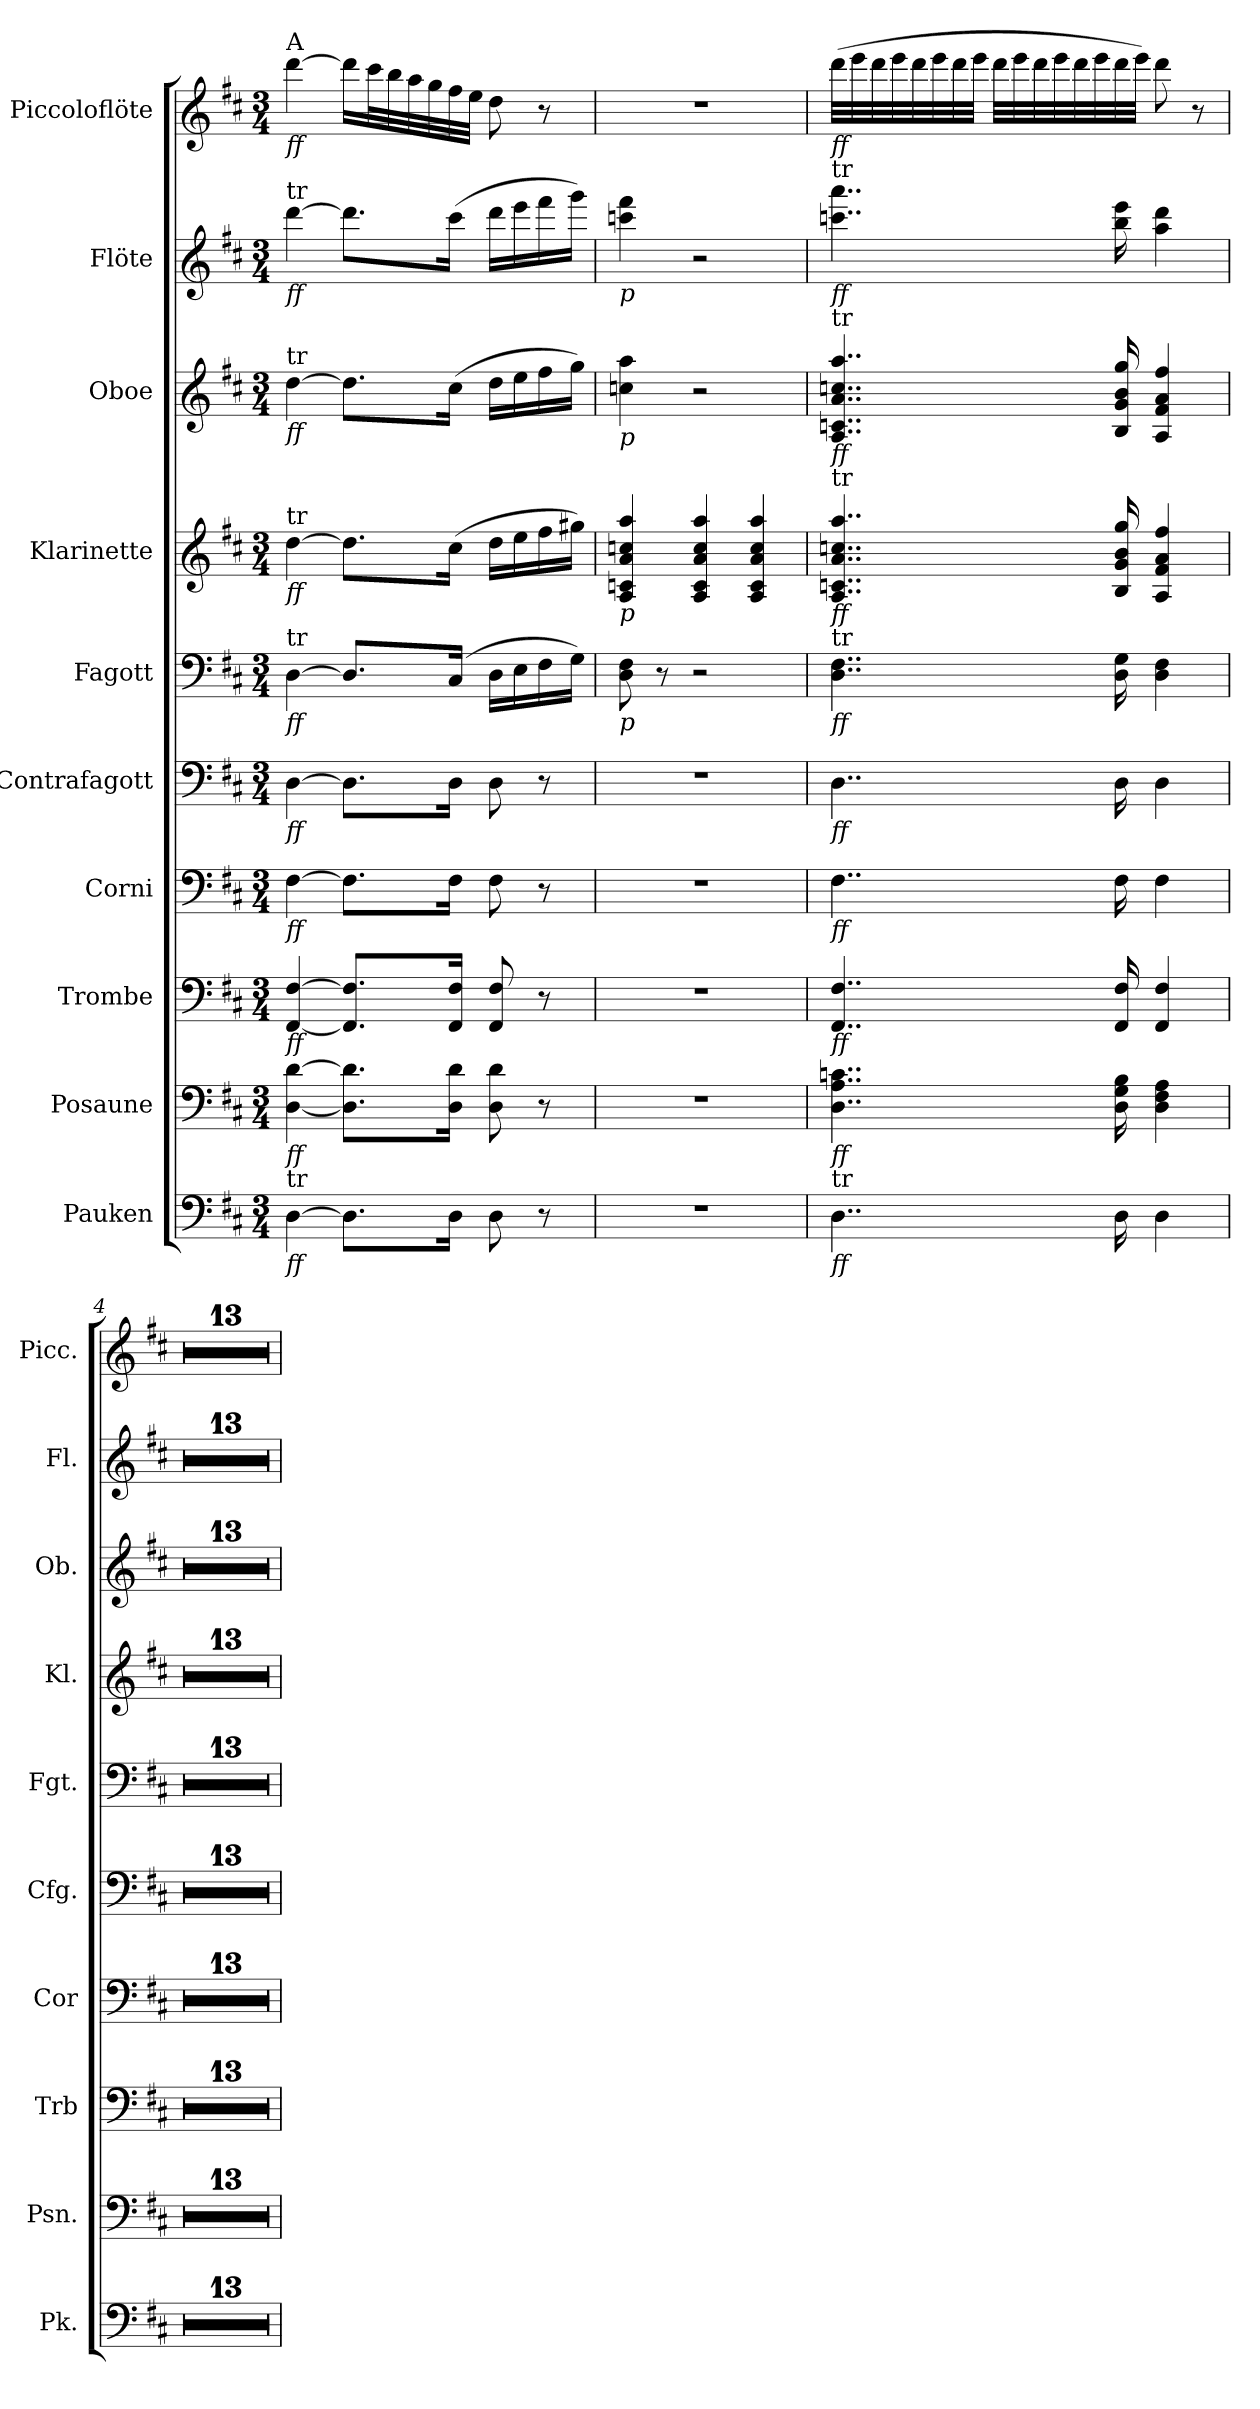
**kern	**kern	**kern	**kern	**kern	**kern	**kern	**kern	**kern	**kern
*part10	*part9	*part8	*part7	*part6	*part5	*part4	*part3	*part2	*part1
*staff10	*staff9	*staff8	*staff7	*staff6	*staff5	*staff4	*staff3	*staff2	*staff1
*I"Pauken	*I"Posaune	*I"Trombe	*I"Corni	*I"Contrafagott	*I"Fagott	*I"Klarinette	*I"Oboe	*I"Flöte	*I"Piccoloflöte
*I'Pk.	*I'Psn.	*I'Trb	*I'Cor	*I'Cfg.	*I'Fgt.	*I'Kl.	*I'Ob.	*I'Fl.	*I'Picc.
*clefF4	*clefF4	*clefF4	*clefF4	*clefF4	*clefF4	*clefG2	*clefG2	*clefG2	*clefG2
*	*	*	*	*	*	*	*	*	*ITrd-7c-12
*k[f#c#]	*k[f#c#]	*k[f#c#]	*k[f#c#]	*k[f#c#]	*k[f#c#]	*k[f#c#]	*k[f#c#]	*k[f#c#]	*k[f#c#]
*M3/4	*M3/4	*M3/4	*M3/4	*M3/4	*M3/4	*M3/4	*M3/4	*M3/4	*M3/4
=1	=1	=1	=1	=1	=1	=1	=1	=1	=1
!	!	!	!	!	!	!	!	!	!LO:TX:a:t=A
!	!	!	!	!	!	!	!	!	!LO:TX:b:i:t=ff
!	!	!	!	!	!	!	!	!LO:TX:b:i:t=ff	!
!	!	!	!	!	!	!	!	!LO:TX:a:t=tr	!
!	!	!	!	!	!	!	!LO:TX:b:i:t=ff	!	!
!	!	!	!	!	!	!	!LO:TX:a:t=tr	!	!
!	!	!	!	!	!	!LO:TX:b:i:t=ff	!	!	!
!	!	!	!	!	!	!LO:TX:a:t=tr	!	!	!
!	!	!	!	!	!LO:TX:b:i:t=ff	!	!	!	!
!	!	!	!	!	!LO:TX:a:t=tr	!	!	!	!
!	!	!	!	!LO:TX:b:i:t=ff	!	!	!	!	!
!	!	!	!LO:TX:b:i:t=ff	!	!	!	!	!	!
!	!	!LO:TX:b:i:t=ff	!	!	!	!	!	!	!
!	!LO:TX:b:i:t=ff	!	!	!	!	!	!	!	!
!LO:TX:b:i:t=ff	!	!	!	!	!	!	!	!	!
!LO:TX:a:t=tr	!	!	!	!	!	!	!	!	!
[4D\	[4D\ [4d\	[4FF#/ [4F#/	[4F#\	[4D\	[4D\	[4dd\	[4dd\	[4ddd\	[4dddd\
8.D\L]	8.D]\ 8.d]\L	8.FF#]/ 8.F#]/L	8.F#\L]	8.D\L]	8.D/L]	8.dd\L]	8.dd\L]	8.ddd\L]	16dddd\LL]
.	.	.	.	.	.	.	.	.	32cccc#\L
.	.	.	.	.	.	.	.	.	32bbb\
.	.	.	.	.	.	.	.	.	32aaa\
.	.	.	.	.	.	.	.	.	32ggg\
16D\Jk	16D\ 16d\Jk	16FF#/ 16F#/Jk	16F#\Jk	16D\Jk	(>16C#/Jk	(>16cc#\Jk	(>16cc#\Jk	(>16ccc#\Jk	32fff#\
.	.	.	.	.	.	.	.	.	32eee\JJJ
8D\	8D\ 8d\	8FF#/ 8F#/	8F#\	8D\	16D\LL	16dd\LL	16dd\LL	16ddd\LL	8ddd\
.	.	.	.	.	16E\	16ee\	16ee\	16eee\	.
8r	8r	8r	8r	8r	16F#\	16ff#\	16ff#\	16fff#\	8r
.	.	.	.	.	16G\JJ)	16gg#X\JJ)	16gg\JJ)	16ggg\JJ)	.
=2	=2	=2	=2	=2	=2	=2	=2	=2	=2
!	!	!	!	!	!	!	!	!LO:TX:b:i:t=p	!
!	!	!	!	!	!	!	!LO:TX:b:i:t=p	!	!
!	!	!	!	!	!	!LO:TX:b:i:t=p	!	!	!
!	!	!	!	!	!LO:TX:b:i:t=p	!	!	!	!
2.r	2.r	2.r	2.r	2.r	8D\ 8F#\	4A/ 4cn/ 4a/ 4ccn/ 4aa/	4ccn\ 4aa\	4cccn\ 4fff#\	2.r
.	.	.	.	.	8r	.	.	.	.
.	.	.	.	.	2r	4A/ 4c/ 4a/ 4cc/ 4aa/	2r	2r	.
.	.	.	.	.	.	4A/ 4c/ 4a/ 4cc/ 4aa/	.	.	.
=3	=3	=3	=3	=3	=3	=3	=3	=3	=3
!	!	!	!	!	!	!	!	!	!LO:TX:b:i:t=ff
!	!	!	!	!	!	!	!	!LO:TX:a:t=tr	!
!	!	!	!	!	!	!	!	!LO:TX:b:i:t=ff	!
!	!	!	!	!	!	!	!LO:TX:b:i:t=ff	!	!
!	!	!	!	!	!	!	!LO:TX:a:t=tr	!	!
!	!	!	!	!	!	!LO:TX:a:t=tr	!	!	!
!	!	!	!	!	!	!LO:TX:b:i:t=ff	!	!	!
!	!	!	!	!	!LO:TX:b:i:t=ff	!	!	!	!
!	!	!	!	!	!LO:TX:a:t=tr	!	!	!	!
!	!	!	!	!LO:TX:b:i:t=ff	!	!	!	!	!
!	!	!	!LO:TX:b:i:t=ff	!	!	!	!	!	!
!	!	!LO:TX:b:i:t=ff	!	!	!	!	!	!	!
!	!LO:TX:b:i:t=ff	!	!	!	!	!	!	!	!
!LO:TX:b:i:t=ff	!	!	!	!	!	!	!	!	!
!LO:TX:a:t=tr	!	!	!	!	!	!	!	!	!
4..D\	4..D\ 4..A\ 4..cn\	4..FF#/ 4..F#/	4..F#\	4..D\	4..D\ 4..F#\	4..A/ 4..cn/ 4..a/ 4..ccn/ 4..aa/	4..A/ 4..cn/ 4..a/ 4..ccn/ 4..aa/	4..cccn\ 4..aaa\	(>32dddd\LLL
.	.	.	.	.	.	.	.	.	32eeee\
.	.	.	.	.	.	.	.	.	32dddd\
.	.	.	.	.	.	.	.	.	32eeee\
.	.	.	.	.	.	.	.	.	32dddd\
.	.	.	.	.	.	.	.	.	32eeee\
.	.	.	.	.	.	.	.	.	32dddd\
.	.	.	.	.	.	.	.	.	32eeee\JJJ
.	.	.	.	.	.	.	.	.	32dddd\LLL
.	.	.	.	.	.	.	.	.	32eeee\
.	.	.	.	.	.	.	.	.	32dddd\
.	.	.	.	.	.	.	.	.	32eeee\
.	.	.	.	.	.	.	.	.	32dddd\
.	.	.	.	.	.	.	.	.	32eeee\
16D\	16D\ 16G\ 16B\	16FF#/ 16F#/	16F#\	16D\	16D\ 16G\	16B/ 16g/ 16b/ 16gg/	16B/ 16g/ 16b/ 16gg/	16bb\ 16eee\	32dddd\
.	.	.	.	.	.	.	.	.	32eeee\JJJ)
4D\	4D\ 4F#\ 4A\	4FF#/ 4F#/	4F#\	4D\	4D\ 4F#\	4A/ 4f#/ 4a/ 4ff#/	4A/ 4f#/ 4a/ 4ff#/	4aa\ 4ddd\	8dddd\
.	.	.	.	.	.	.	.	.	8r
=4	=4	=4	=4	=4	=4	=4	=4	=4	=4
2.r	2.r	2.r	2.r	2.r	2.r	2.r	2.r	2.r	2.r
=5	=5	=5	=5	=5	=5	=5	=5	=5	=5
2.r	2.r	2.r	2.r	2.r	2.r	2.r	2.r	2.r	2.r
=6	=6	=6	=6	=6	=6	=6	=6	=6	=6
2.r	2.r	2.r	2.r	2.r	2.r	2.r	2.r	2.r	2.r
=7	=7	=7	=7	=7	=7	=7	=7	=7	=7
2.r	2.r	2.r	2.r	2.r	2.r	2.r	2.r	2.r	2.r
=8	=8	=8	=8	=8	=8	=8	=8	=8	=8
2.r	2.r	2.r	2.r	2.r	2.r	2.r	2.r	2.r	2.r
=9	=9	=9	=9	=9	=9	=9	=9	=9	=9
2.r	2.r	2.r	2.r	2.r	2.r	2.r	2.r	2.r	2.r
=10	=10	=10	=10	=10	=10	=10	=10	=10	=10
2.r	2.r	2.r	2.r	2.r	2.r	2.r	2.r	2.r	2.r
=11	=11	=11	=11	=11	=11	=11	=11	=11	=11
2.r	2.r	2.r	2.r	2.r	2.r	2.r	2.r	2.r	2.r
=12	=12	=12	=12	=12	=12	=12	=12	=12	=12
2.r	2.r	2.r	2.r	2.r	2.r	2.r	2.r	2.r	2.r
=13	=13	=13	=13	=13	=13	=13	=13	=13	=13
2.r	2.r	2.r	2.r	2.r	2.r	2.r	2.r	2.r	2.r
=14	=14	=14	=14	=14	=14	=14	=14	=14	=14
2.r	2.r	2.r	2.r	2.r	2.r	2.r	2.r	2.r	2.r
=15	=15	=15	=15	=15	=15	=15	=15	=15	=15
2.r	2.r	2.r	2.r	2.r	2.r	2.r	2.r	2.r	2.r
=16	=16	=16	=16	=16	=16	=16	=16	=16	=16
2.r	2.r	2.r	2.r	2.r	2.r	2.r	2.r	2.r	2.r
=	=	=	=	=	=	=	=	=	=
*-	*-	*-	*-	*-	*-	*-	*-	*-	*-
